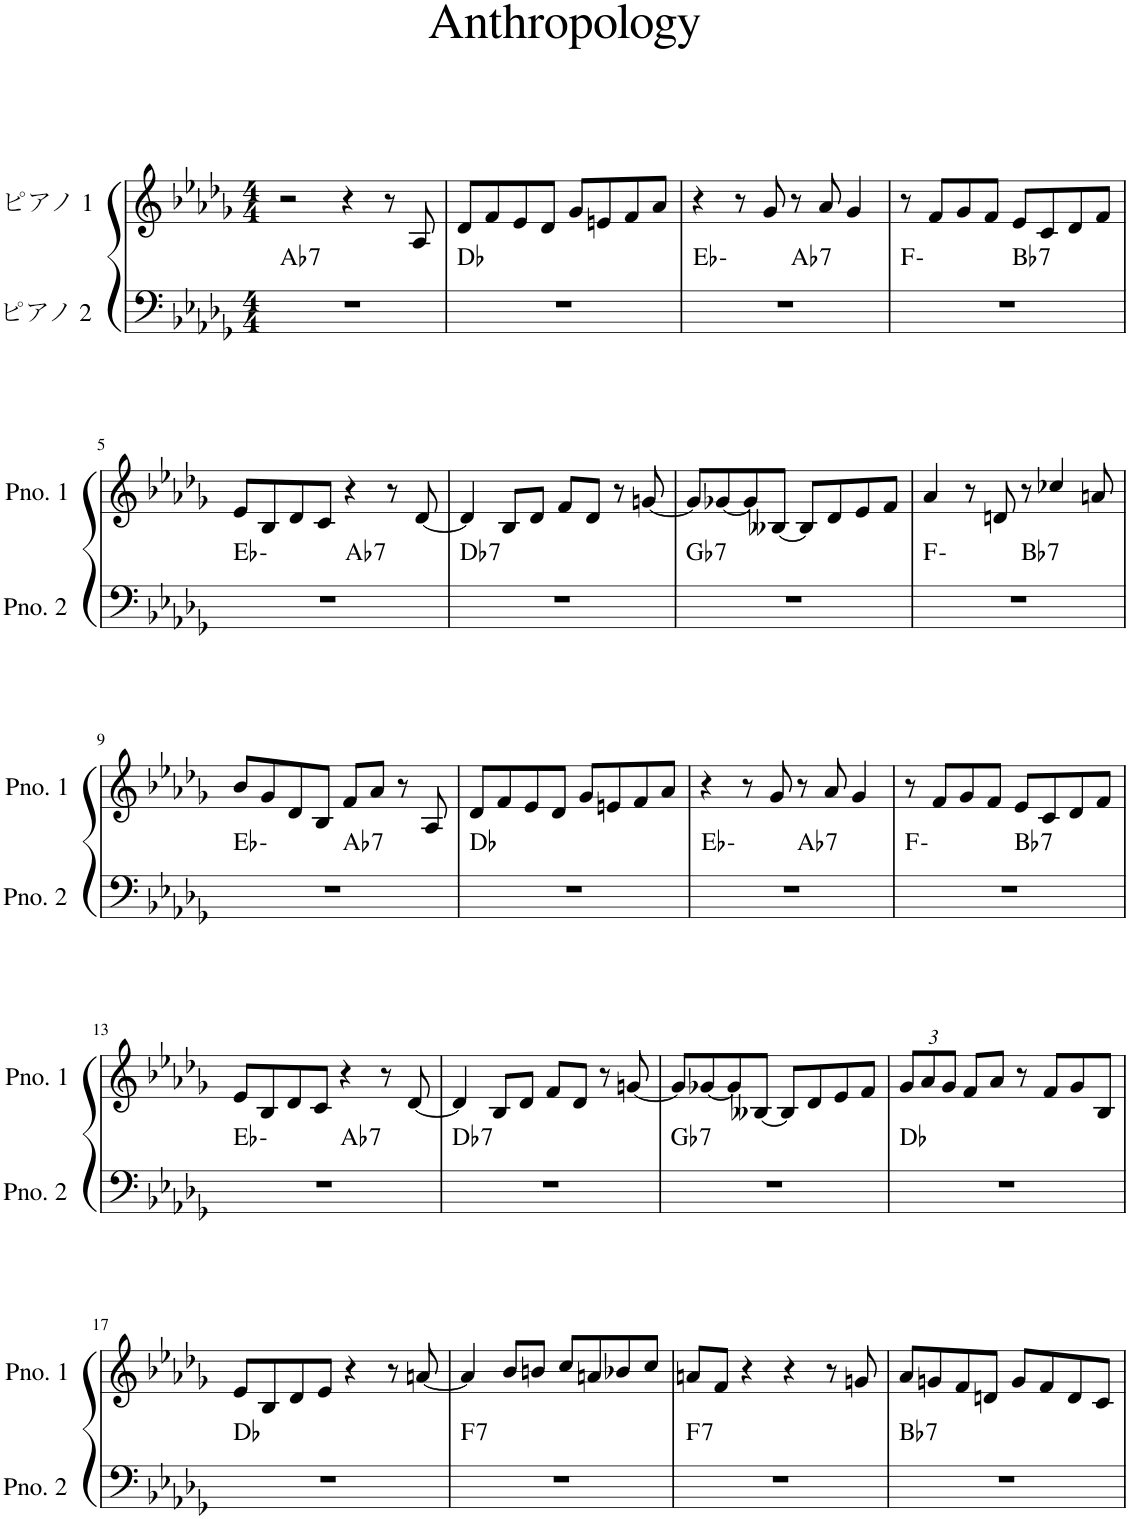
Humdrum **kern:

**kern	**harte	**kern
*part2	*part2	*part1
*staff2	*	*staff1
*I"ピアノ 2	*	*I"ピアノ 1
*clefF4	*	*clefG2
*k[b-e-a-d-g-]	*	*k[b-e-a-d-g-]
*M4/4	*	*M4/4
=1	=1	=1
!	!LO:H:kt=7	!
1r	Ab:7	2r
.	.	4r
.	.	8r
.	.	8A-/
=2	=2	=2
1r	Db:maj	8d-/L
.	.	8f/
.	.	8e-/
.	.	8d-/J
.	.	8g-/L
.	.	8en/
.	.	8f/
.	.	8a-/J
=3	=3	=3
*^	*	*
1r	2ryy	Eb:min	4r
.	.	.	8r
.	.	.	8g-/
!	!	!LO:H:kt=7	!
.	2ryy	Ab:7	8r
.	.	.	8a-/
.	.	.	4g-/
=4	=4	=4	=4
1r	2ryy	F:min	8r
.	.	.	8f/L
.	.	.	8g-/
.	.	.	8f/J
!	!	!LO:H:kt=7	!
.	2ryy	Bb:7	8e-/L
.	.	.	8c/
.	.	.	8d-/
.	.	.	8f/J
!!LO:LB:g=z
=5	=5	=5	=5
1r	2ryy	Eb:min	8e-/L
.	.	.	8B-/
.	.	.	8d-/
.	.	.	8c/J
!	!	!LO:H:kt=7	!
.	2ryy	Ab:7	4r
.	.	.	8r
.	.	.	[8d-/
=6	=6	=6	=6
!	!	!LO:H:kt=7	!
*v	*v	*	*
1r	Db:7	4d-/]
.	.	8B-/L
.	.	8d-/J
.	.	8f/L
.	.	8d-/J
.	.	8r
.	.	[8gn/
=7	=7	=7
!	!LO:H:kt=7	!
1r	Gb:7	8g/L]
.	.	[8g-X/
.	.	8g-/]
.	.	[8B--X/J
.	.	8B--/L]
.	.	8d-/
.	.	8e-/
.	.	8f/J
=8	=8	=8
*^	*	*
1r	2ryy	F:min	4a-/
.	.	.	8r
.	.	.	8dn/
!	!	!LO:H:kt=7	!
.	2ryy	Bb:7	8r
.	.	.	4cc-X/
.	.	.	8an/
!!LO:LB:g=z
=9	=9	=9	=9
1r	2ryy	Eb:min	8b-/L
.	.	.	8g-/
.	.	.	8d-/
.	.	.	8B-/J
!	!	!LO:H:kt=7	!
.	2ryy	Ab:7	8f/L
.	.	.	8a-/J
.	.	.	8r
.	.	.	8A-/
*v	*v	*	*
=10	=10	=10
1r	Db:maj	8d-/L
.	.	8f/
.	.	8e-/
.	.	8d-/J
.	.	8g-/L
.	.	8en/
.	.	8f/
.	.	8a-/J
=11	=11	=11
*^	*	*
1r	2ryy	Eb:min	4r
.	.	.	8r
.	.	.	8g-/
!	!	!LO:H:kt=7	!
.	2ryy	Ab:7	8r
.	.	.	8a-/
.	.	.	4g-/
=12	=12	=12	=12
1r	2ryy	F:min	8r
.	.	.	8f/L
.	.	.	8g-/
.	.	.	8f/J
!	!	!LO:H:kt=7	!
.	2ryy	Bb:7	8e-/L
.	.	.	8c/
.	.	.	8d-/
.	.	.	8f/J
!!LO:LB:g=z
=13	=13	=13	=13
1r	2ryy	Eb:min	8e-/L
.	.	.	8B-/
.	.	.	8d-/
.	.	.	8c/J
!	!	!LO:H:kt=7	!
.	2ryy	Ab:7	4r
.	.	.	8r
.	.	.	[8d-/
=14	=14	=14	=14
!	!	!LO:H:kt=7	!
*v	*v	*	*
1r	Db:7	4d-/]
.	.	8B-/L
.	.	8d-/J
.	.	8f/L
.	.	8d-/J
.	.	8r
.	.	[8gn/
=15	=15	=15
!	!LO:H:kt=7	!
1r	Gb:7	8g/L]
.	.	[8g-X/
.	.	8g-/]
.	.	[8B--X/J
.	.	8B--/L]
.	.	8d-/
.	.	8e-/
.	.	8f/J
=16	=16	=16
*	*	*Xbrackettup
1r	Db:maj	12g-/L
.	.	12a-/
.	.	12g-/J
.	.	8f/L
.	.	8a-/J
.	.	8r
.	.	8f/L
.	.	8g-/
.	.	8B-/J
!!LO:LB:g=z
=17	=17	=17
1r	Db:maj	8e-/L
.	.	8B-/
.	.	8d-/
.	.	8e-/J
.	.	4r
.	.	8r
.	.	[8an/
=18	=18	=18
!	!LO:H:kt=7	!
1r	F:7	4a/]
.	.	8b-/L
.	.	8bn/J
.	.	8cc/L
.	.	8an/
.	.	8b-X/
.	.	8cc/J
=19	=19	=19
!	!LO:H:kt=7	!
1r	F:7	8an/L
.	.	8f/J
.	.	4r
.	.	4r
.	.	8r
.	.	8gn/
=20	=20	=20
!	!LO:H:kt=7	!
1r	Bb:7	8a-/L
.	.	8gn/
.	.	8f/
.	.	8dn/J
.	.	8g/L
.	.	8f/
.	.	8d/
.	.	8c/J
=	=	=
*-	*-	*-
